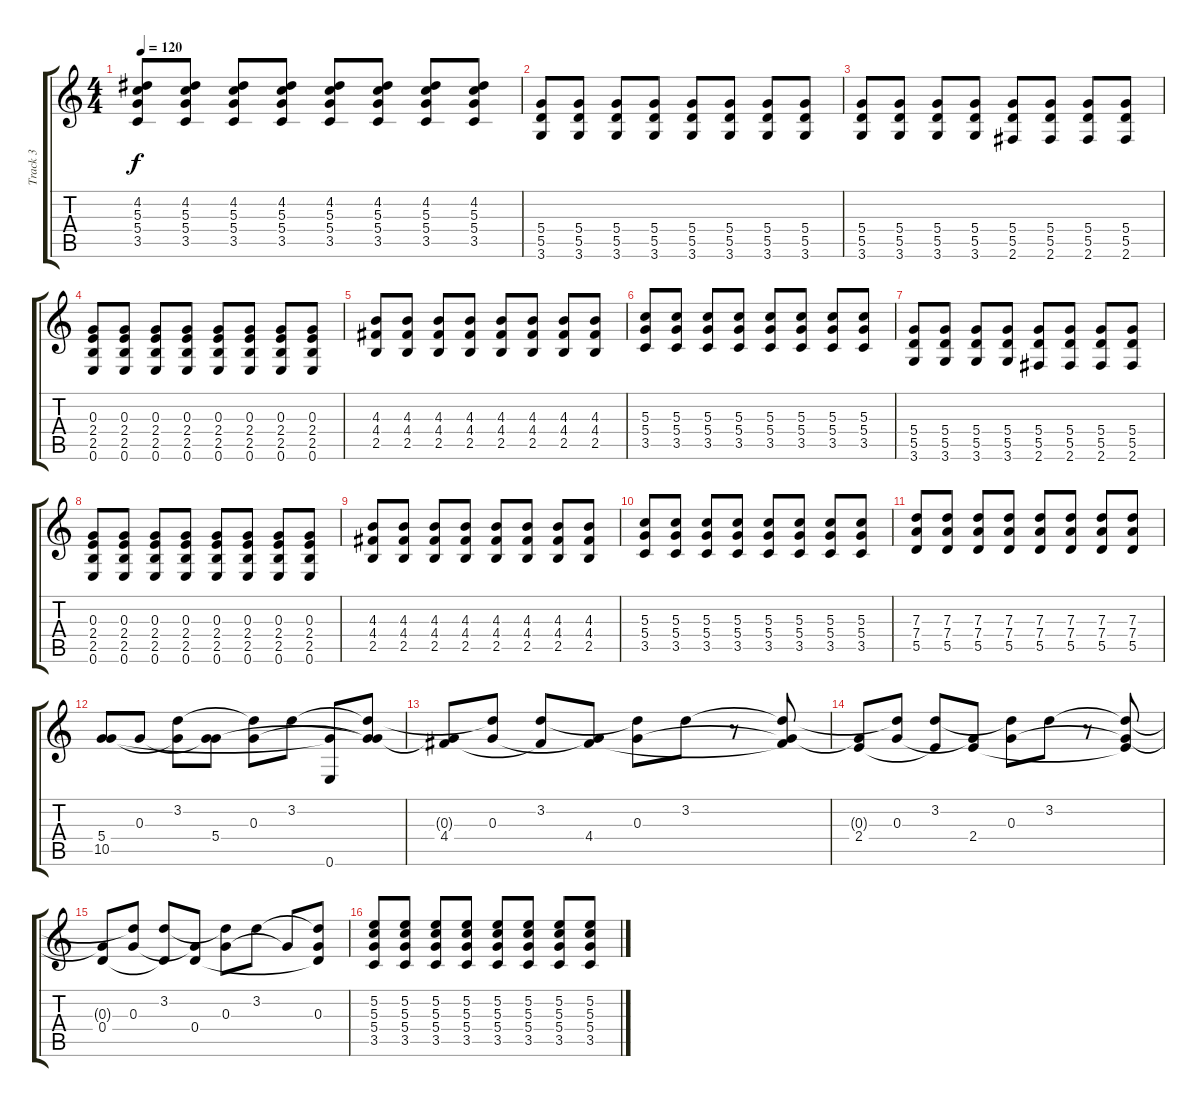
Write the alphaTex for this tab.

\track ("Track 3" "Track 3") {instrument distortionguitar}
\staff {score tabs}
\tuning (E4 B3 G3 D3 A2 E2) {hide}
\ts (4 4)
\tempo 120
\clef g2
\ks c
(4.2 5.3 5.4 3.5).8{dy f} (4.2 5.3 5.4 3.5).8 (4.2 5.3 5.4 3.5).8 (4.2 5.3 5.4 3.5).8 (4.2 5.3 5.4 3.5).8 (4.2 5.3 5.4 3.5).8 (4.2 5.3 5.4 3.5).8 (4.2 5.3 5.4 3.5).8 |
(5.4 5.5 3.6).8 (5.4 5.5 3.6).8 (5.4 5.5 3.6).8 (5.4 5.5 3.6).8 (5.4 5.5 3.6).8 (5.4 5.5 3.6).8 (5.4 5.5 3.6).8 (5.4 5.5 3.6).8 |
(5.4 5.5 3.6).8 (5.4 5.5 3.6).8 (5.4 5.5 3.6).8 (5.4 5.5 3.6).8 (5.4 5.5 2.6).8 (5.4 5.5 2.6).8 (5.4 5.5 2.6).8 (5.4 5.5 2.6).8 |
(0.3 2.4 2.5 0.6).8 (0.3 2.4 2.5 0.6).8 (0.3 2.4 2.5 0.6).8 (0.3 2.4 2.5 0.6).8 (0.3 2.4 2.5 0.6).8 (0.3 2.4 2.5 0.6).8 (0.3 2.4 2.5 0.6).8 (0.3 2.4 2.5 0.6).8 |
(4.3 4.4 2.5).8 (4.3 4.4 2.5).8 (4.3 4.4 2.5).8 (4.3 4.4 2.5).8 (4.3 4.4 2.5).8 (4.3 4.4 2.5).8 (4.3 4.4 2.5).8 (4.3 4.4 2.5).8 |
(5.3 5.4 3.5).8 (5.3 5.4 3.5).8 (5.3 5.4 3.5).8 (5.3 5.4 3.5).8 (5.3 5.4 3.5).8 (5.3 5.4 3.5).8 (5.3 5.4 3.5).8 (5.3 5.4 3.5).8 |
(5.4 5.5 3.6).8 (5.4 5.5 3.6).8 (5.4 5.5 3.6).8 (5.4 5.5 3.6).8 (5.4 5.5 2.6).8 (5.4 5.5 2.6).8 (5.4 5.5 2.6).8 (5.4 5.5 2.6).8 |
(0.3 2.4 2.5 0.6).8 (0.3 2.4 2.5 0.6).8 (0.3 2.4 2.5 0.6).8 (0.3 2.4 2.5 0.6).8 (0.3 2.4 2.5 0.6).8 (0.3 2.4 2.5 0.6).8 (0.3 2.4 2.5 0.6).8 (0.3 2.4 2.5 0.6).8 |
(4.3 4.4 2.5).8 (4.3 4.4 2.5).8 (4.3 4.4 2.5).8 (4.3 4.4 2.5).8 (4.3 4.4 2.5).8 (4.3 4.4 2.5).8 (4.3 4.4 2.5).8 (4.3 4.4 2.5).8 |
(5.3 5.4 3.5).8 (5.3 5.4 3.5).8 (5.3 5.4 3.5).8 (5.3 5.4 3.5).8 (5.3 5.4 3.5).8 (5.3 5.4 3.5).8 (5.3 5.4 3.5).8 (5.3 5.4 3.5).8 |
(7.3 7.4 5.5).8 (7.3 7.4 5.5).8 (7.3 7.4 5.5).8 (7.3 7.4 5.5).8 (7.3 7.4 5.5).8 (7.3 7.4 5.5).8 (7.3 7.4 5.5).8 (7.3 7.4 5.5).8 |
(5.4 10.5).8 0.3.8 (3.2 5.4{t}).8 (0.3{t} 5.4).8 (3.2{t} 0.3).8 3.2.8 (10.5{t} 0.6).8 (3.2{t} 0.3{t} 5.4{t}).8 |
(0.3{t} 4.4).8 (3.2{t} 0.3).8 (3.2 4.4{t}).8 (0.3{t} 4.4).8 (3.2{t} 0.3).8 3.2.8 r.8 (3.2{t} 0.3{t} 4.4{t}).8 |
(0.3{t} 2.4).8 (3.2{t} 0.3).8 (3.2 2.4{t}).8 (0.3{t} 2.4).8 (3.2{t} 0.3).8 3.2.8 r.8 (3.2{t} 0.3{t} 2.4{t}).8 |
(0.3{t} 0.4).8 (3.2{t} 0.3).8 (3.2 0.4{t}).8 (0.3{t} 0.4).8 (3.2{t} 0.3).8 3.2.8 0.3{t}.8 (3.2{t} 0.3 0.4{t}).8 |
(5.2 5.3 5.4 3.5).8 (5.2 5.3 5.4 3.5).8 (5.2 5.3 5.4 3.5).8 (5.2 5.3 5.4 3.5).8 (5.2 5.3 5.4 3.5).8 (5.2 5.3 5.4 3.5).8 (5.2 5.3 5.4 3.5).8 (5.2 5.3 5.4 3.5).8
